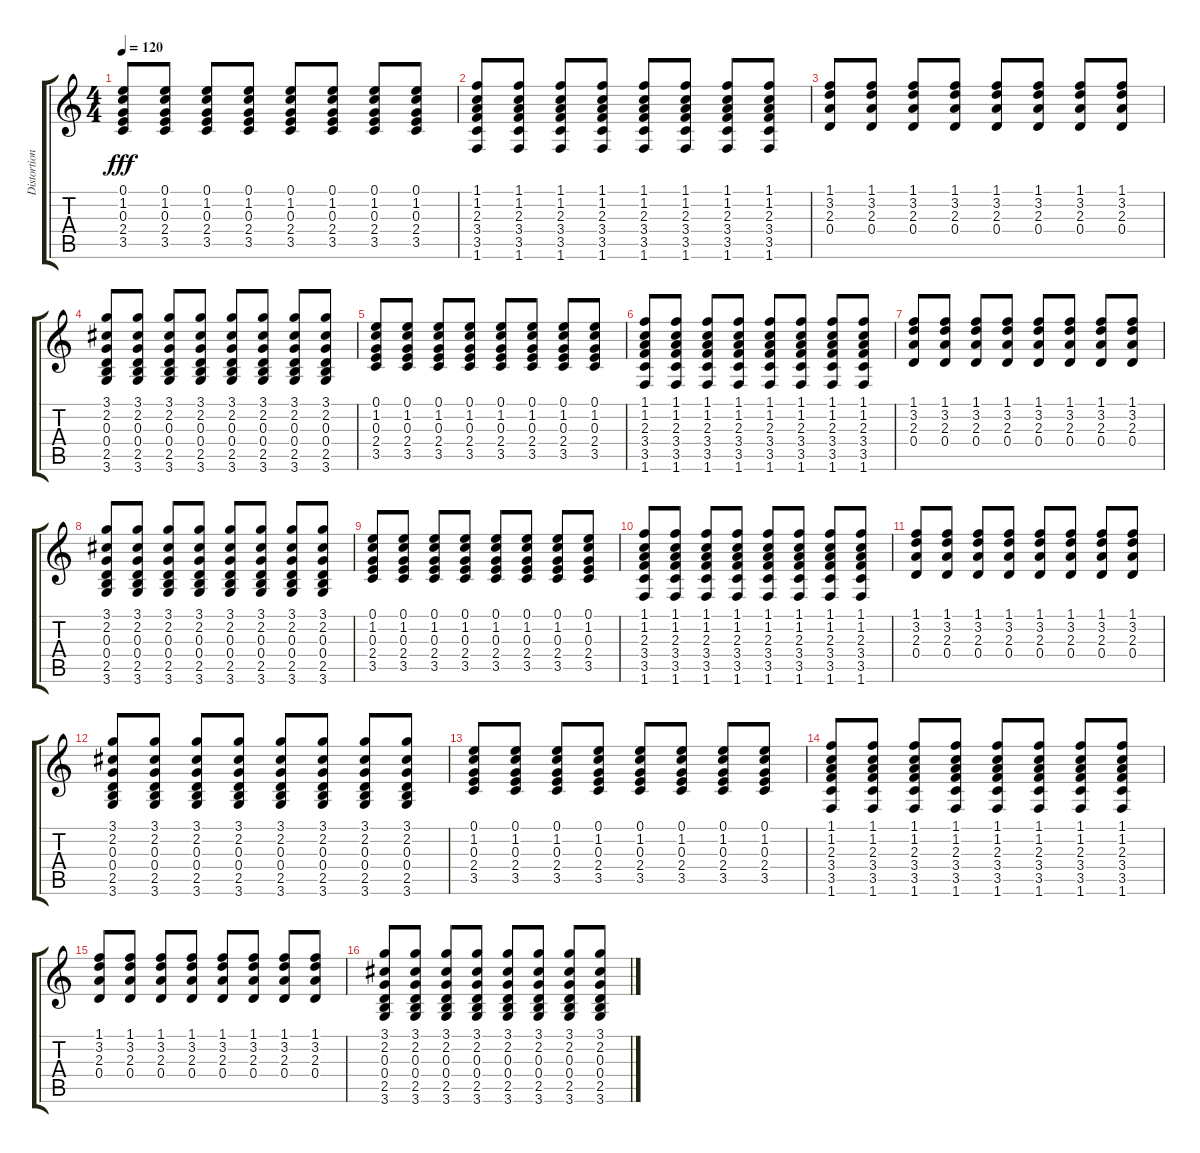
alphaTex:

\track ("Distortion Guitar" "Distortion") {instrument distortionguitar}
\staff {score tabs}
\tuning (E4 B3 G3 D3 A2 E2) {hide}
\ts (4 4)
\tempo 120
\clef g2
\ks c
(0.1 1.2 0.3 2.4 3.5).8{dy fff} (0.1 1.2 0.3 2.4 3.5).8 (0.1 1.2 0.3 2.4 3.5).8 (0.1 1.2 0.3 2.4 3.5).8 (0.1 1.2 0.3 2.4 3.5).8 (0.1 1.2 0.3 2.4 3.5).8 (0.1 1.2 0.3 2.4 3.5).8 (0.1 1.2 0.3 2.4 3.5).8 |
(1.1 1.2 2.3 3.4 3.5 1.6).8 (1.1 1.2 2.3 3.4 3.5 1.6).8 (1.1 1.2 2.3 3.4 3.5 1.6).8 (1.1 1.2 2.3 3.4 3.5 1.6).8 (1.1 1.2 2.3 3.4 3.5 1.6).8 (1.1 1.2 2.3 3.4 3.5 1.6).8 (1.1 1.2 2.3 3.4 3.5 1.6).8 (1.1 1.2 2.3 3.4 3.5 1.6).8 |
(1.1 3.2 2.3 0.4).8 (1.1 3.2 2.3 0.4).8 (1.1 3.2 2.3 0.4).8 (1.1 3.2 2.3 0.4).8 (1.1 3.2 2.3 0.4).8 (1.1 3.2 2.3 0.4).8 (1.1 3.2 2.3 0.4).8 (1.1 3.2 2.3 0.4).8 |
(3.1 2.2 0.3 0.4 2.5 3.6).8 (3.1 2.2 0.3 0.4 2.5 3.6).8 (3.1 2.2 0.3 0.4 2.5 3.6).8 (3.1 2.2 0.3 0.4 2.5 3.6).8 (3.1 2.2 0.3 0.4 2.5 3.6).8 (3.1 2.2 0.3 0.4 2.5 3.6).8 (3.1 2.2 0.3 0.4 2.5 3.6).8 (3.1 2.2 0.3 0.4 2.5 3.6).8 |
(0.1 1.2 0.3 2.4 3.5).8 (0.1 1.2 0.3 2.4 3.5).8 (0.1 1.2 0.3 2.4 3.5).8 (0.1 1.2 0.3 2.4 3.5).8 (0.1 1.2 0.3 2.4 3.5).8 (0.1 1.2 0.3 2.4 3.5).8 (0.1 1.2 0.3 2.4 3.5).8 (0.1 1.2 0.3 2.4 3.5).8 |
(1.1 1.2 2.3 3.4 3.5 1.6).8 (1.1 1.2 2.3 3.4 3.5 1.6).8 (1.1 1.2 2.3 3.4 3.5 1.6).8 (1.1 1.2 2.3 3.4 3.5 1.6).8 (1.1 1.2 2.3 3.4 3.5 1.6).8 (1.1 1.2 2.3 3.4 3.5 1.6).8 (1.1 1.2 2.3 3.4 3.5 1.6).8 (1.1 1.2 2.3 3.4 3.5 1.6).8 |
(1.1 3.2 2.3 0.4).8 (1.1 3.2 2.3 0.4).8 (1.1 3.2 2.3 0.4).8 (1.1 3.2 2.3 0.4).8 (1.1 3.2 2.3 0.4).8 (1.1 3.2 2.3 0.4).8 (1.1 3.2 2.3 0.4).8 (1.1 3.2 2.3 0.4).8 |
(3.1 2.2 0.3 0.4 2.5 3.6).8 (3.1 2.2 0.3 0.4 2.5 3.6).8 (3.1 2.2 0.3 0.4 2.5 3.6).8 (3.1 2.2 0.3 0.4 2.5 3.6).8 (3.1 2.2 0.3 0.4 2.5 3.6).8 (3.1 2.2 0.3 0.4 2.5 3.6).8 (3.1 2.2 0.3 0.4 2.5 3.6).8 (3.1 2.2 0.3 0.4 2.5 3.6).8 |
(0.1 1.2 0.3 2.4 3.5).8 (0.1 1.2 0.3 2.4 3.5).8 (0.1 1.2 0.3 2.4 3.5).8 (0.1 1.2 0.3 2.4 3.5).8 (0.1 1.2 0.3 2.4 3.5).8 (0.1 1.2 0.3 2.4 3.5).8 (0.1 1.2 0.3 2.4 3.5).8 (0.1 1.2 0.3 2.4 3.5).8 |
(1.1 1.2 2.3 3.4 3.5 1.6).8 (1.1 1.2 2.3 3.4 3.5 1.6).8 (1.1 1.2 2.3 3.4 3.5 1.6).8 (1.1 1.2 2.3 3.4 3.5 1.6).8 (1.1 1.2 2.3 3.4 3.5 1.6).8 (1.1 1.2 2.3 3.4 3.5 1.6).8 (1.1 1.2 2.3 3.4 3.5 1.6).8 (1.1 1.2 2.3 3.4 3.5 1.6).8 |
(1.1 3.2 2.3 0.4).8 (1.1 3.2 2.3 0.4).8 (1.1 3.2 2.3 0.4).8 (1.1 3.2 2.3 0.4).8 (1.1 3.2 2.3 0.4).8 (1.1 3.2 2.3 0.4).8 (1.1 3.2 2.3 0.4).8 (1.1 3.2 2.3 0.4).8 |
(3.1 2.2 0.3 0.4 2.5 3.6).8 (3.1 2.2 0.3 0.4 2.5 3.6).8 (3.1 2.2 0.3 0.4 2.5 3.6).8 (3.1 2.2 0.3 0.4 2.5 3.6).8 (3.1 2.2 0.3 0.4 2.5 3.6).8 (3.1 2.2 0.3 0.4 2.5 3.6).8 (3.1 2.2 0.3 0.4 2.5 3.6).8 (3.1 2.2 0.3 0.4 2.5 3.6).8 |
(0.1 1.2 0.3 2.4 3.5).8 (0.1 1.2 0.3 2.4 3.5).8 (0.1 1.2 0.3 2.4 3.5).8 (0.1 1.2 0.3 2.4 3.5).8 (0.1 1.2 0.3 2.4 3.5).8 (0.1 1.2 0.3 2.4 3.5).8 (0.1 1.2 0.3 2.4 3.5).8 (0.1 1.2 0.3 2.4 3.5).8 |
(1.1 1.2 2.3 3.4 3.5 1.6).8 (1.1 1.2 2.3 3.4 3.5 1.6).8 (1.1 1.2 2.3 3.4 3.5 1.6).8 (1.1 1.2 2.3 3.4 3.5 1.6).8 (1.1 1.2 2.3 3.4 3.5 1.6).8 (1.1 1.2 2.3 3.4 3.5 1.6).8 (1.1 1.2 2.3 3.4 3.5 1.6).8 (1.1 1.2 2.3 3.4 3.5 1.6).8 |
(1.1 3.2 2.3 0.4).8 (1.1 3.2 2.3 0.4).8 (1.1 3.2 2.3 0.4).8 (1.1 3.2 2.3 0.4).8 (1.1 3.2 2.3 0.4).8 (1.1 3.2 2.3 0.4).8 (1.1 3.2 2.3 0.4).8 (1.1 3.2 2.3 0.4).8 |
(3.1 2.2 0.3 0.4 2.5 3.6).8 (3.1 2.2 0.3 0.4 2.5 3.6).8 (3.1 2.2 0.3 0.4 2.5 3.6).8 (3.1 2.2 0.3 0.4 2.5 3.6).8 (3.1 2.2 0.3 0.4 2.5 3.6).8 (3.1 2.2 0.3 0.4 2.5 3.6).8 (3.1 2.2 0.3 0.4 2.5 3.6).8 (3.1 2.2 0.3 0.4 2.5 3.6).8
